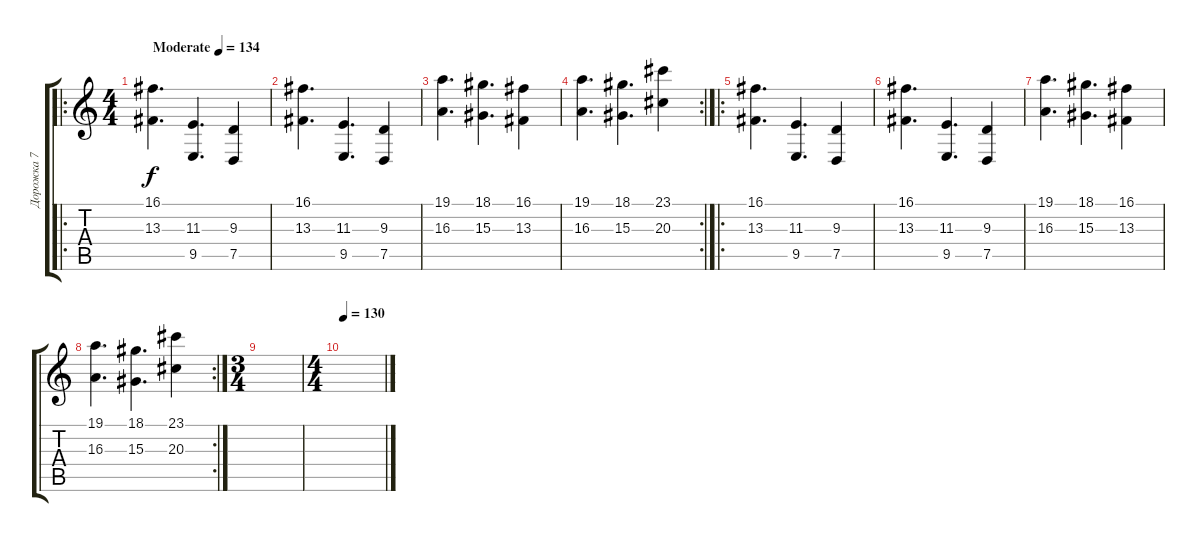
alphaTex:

\track ("Дорожка 7" "Дорожка 7") {instrument tremolostrings}
\staff {score tabs}
\tuning (D4 A3 F3 C3 G2 D2) {hide}
\ro
\ts (4 4)
\tempo (134 "Moderate")
\clef g2
\ks c
(16.1 13.3).4{d dy f instrument tremolostrings} (11.3 9.5).4{d} (9.3 7.5).4 |
(16.1 13.3).4{d} (11.3 9.5).4{d} (9.3 7.5).4 |
(19.1 16.3).4{d} (18.1 15.3).4{d} (16.1 13.3).4 |
\rc 2
(19.1 16.3).4{d} (18.1 15.3).4{d} (23.1 20.3).4 |
\ro
(16.1 13.3).4{d} (11.3 9.5).4{d} (9.3 7.5).4 |
(16.1 13.3).4{d} (11.3 9.5).4{d} (9.3 7.5).4 |
(19.1 16.3).4{d} (18.1 15.3).4{d} (16.1 13.3).4 |
\rc 2
(19.1 16.3).4{d} (18.1 15.3).4{d} (23.1 20.3).4 |
\ts (3 4)
|
\ts (4 4)
\tempo 130
